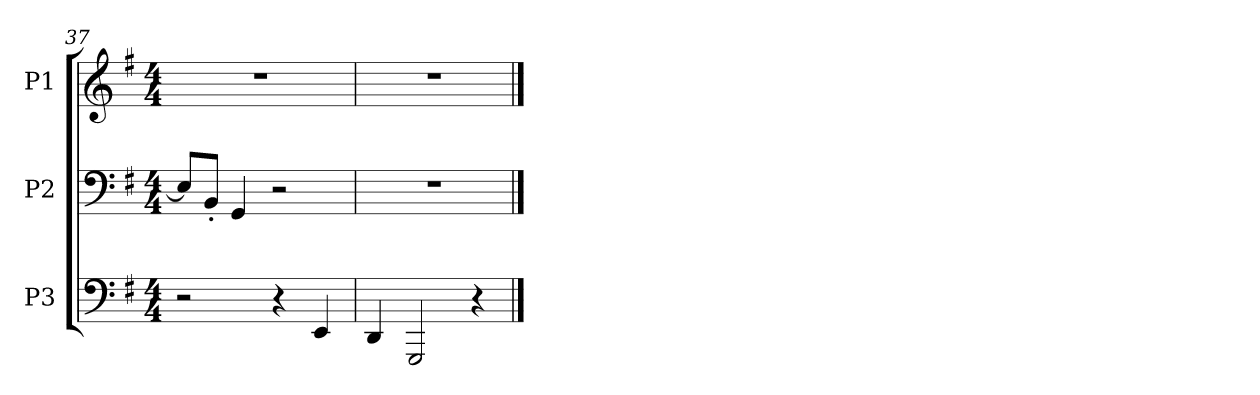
**kern	**kern	**kern
*part3	*part2	*part1
*staff3	*staff2	*staff1
*I"P3	*I"P2	*I"P1
*clefF4	*clefF4	*clefG2
*k[f#]	*k[f#]	*k[f#]
*G:	*G:	*G:
*M4/4	*M4/4	*M4/4
=37	=37	=37
2r	8Ei/L]	1r
.	8BB'i/J	.
.	4GGi/	.
4r	2r	.
4EEi/	.	.
=38	=38	=38
4DDi/	1r	1r
2GGGi/	.	.
4r	.	.
==	==	==
*-	*-	*-
